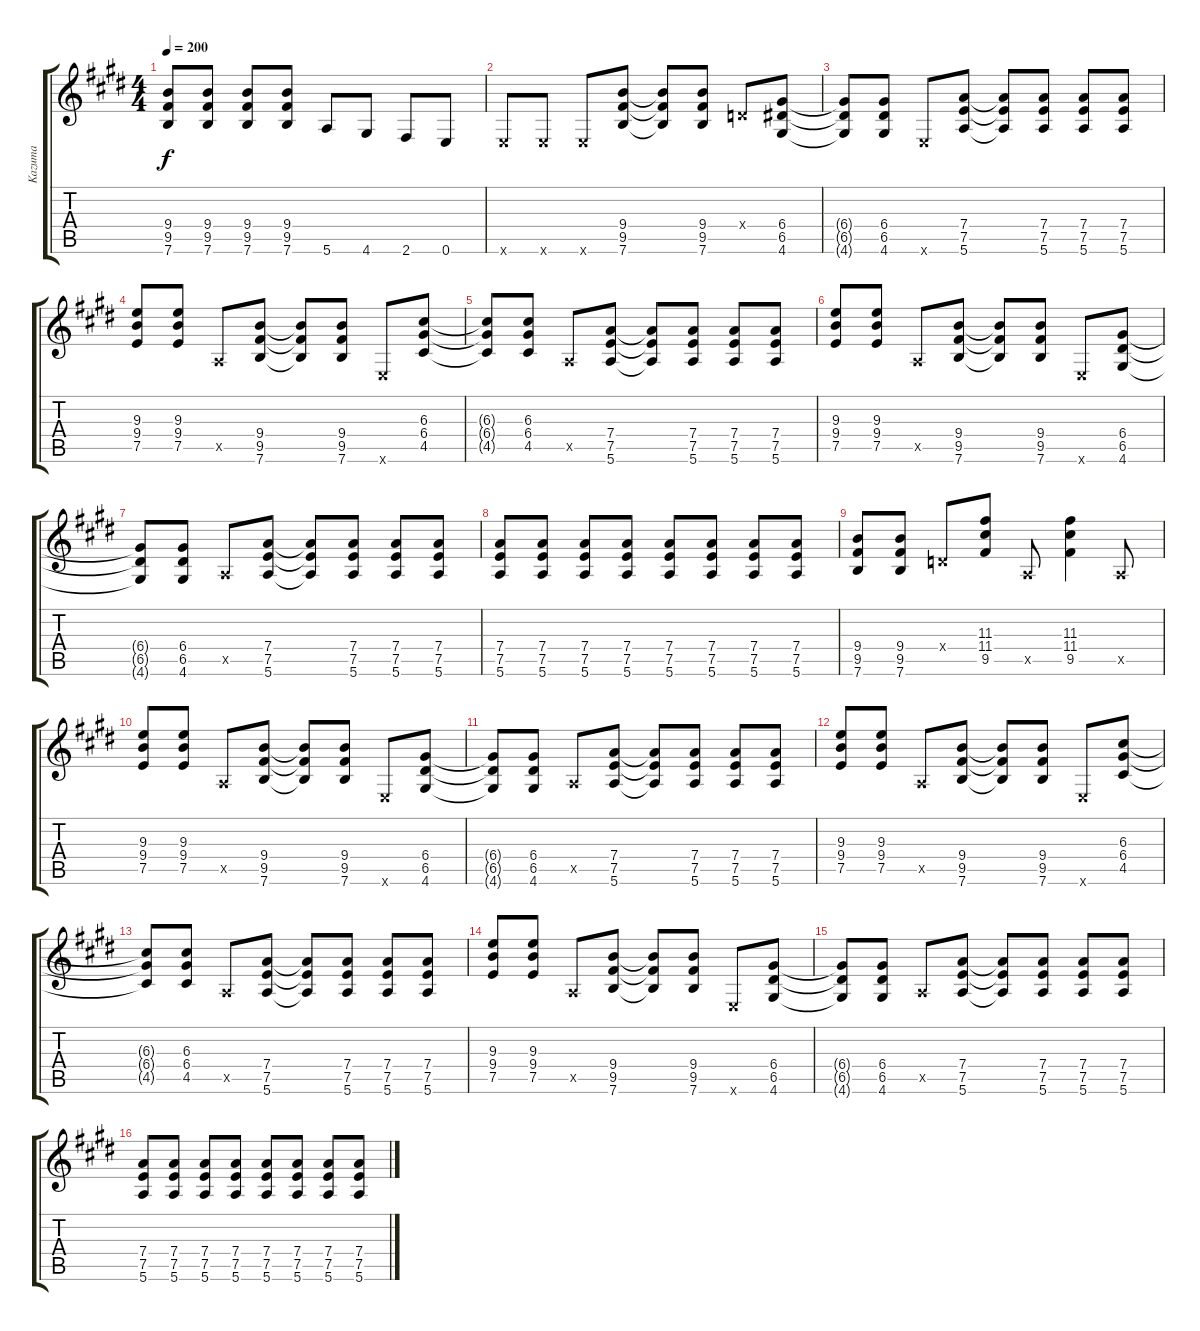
\track ("Kazuma" "Kazuma") {instrument distortionguitar}
\staff {score tabs}
\tuning (E4 B3 G3 D3 A2 E2) {hide}
\ts (4 4)
\tempo 200
\clef g2
\ks e
(9.4 9.5 7.6).8{dy f} (9.4 9.5 7.6).8 (9.4 9.5 7.6).8 (9.4 9.5 7.6).8 5.6.8 4.6.8 2.6.8 0.6.8 |
0.6{x}.8 0.6{x}.8 0.6{x}.8 (9.4 9.5 7.6).8 (9.4{t} 9.5{t} 7.6{t}).8 (9.4 9.5 7.6).8 0.4{x}.8 (6.4 6.5 4.6).8 |
(6.4{t} 6.5{t} 4.6{t}).8 (6.4 6.5 4.6).8 0.6{x}.8 (7.4 7.5 5.6).8 (7.4{t} 7.5{t} 5.6{t}).8 (7.4 7.5 5.6).8 (7.4 7.5 5.6).8 (7.4 7.5 5.6).8 |
(9.3 9.4 7.5).8 (9.3 9.4 7.5).8 0.5{x}.8 (9.4 9.5 7.6).8 (9.4{t} 9.5{t} 7.6{t}).8 (9.4 9.5 7.6).8 0.6{x}.8 (6.3 6.4 4.5).8 |
(6.3{t} 6.4{t} 4.5{t}).8 (6.3 6.4 4.5).8 0.5{x}.8 (7.4 7.5 5.6).8 (7.4{t} 7.5{t} 5.6{t}).8 (7.4 7.5 5.6).8 (7.4 7.5 5.6).8 (7.4 7.5 5.6).8 |
(9.3 9.4 7.5).8 (9.3 9.4 7.5).8 0.5{x}.8 (9.4 9.5 7.6).8 (9.4{t} 9.5{t} 7.6{t}).8 (9.4 9.5 7.6).8 0.6{x}.8 (6.4 6.5 4.6).8 |
(6.4{t} 6.5{t} 4.6{t}).8 (6.4 6.5 4.6).8 0.5{x}.8 (7.4 7.5 5.6).8 (7.4{t} 7.5{t} 5.6{t}).8 (7.4 7.5 5.6).8 (7.4 7.5 5.6).8 (7.4 7.5 5.6).8 |
(7.4 7.5 5.6).8 (7.4 7.5 5.6).8 (7.4 7.5 5.6).8 (7.4 7.5 5.6).8 (7.4 7.5 5.6).8 (7.4 7.5 5.6).8 (7.4 7.5 5.6).8 (7.4 7.5 5.6).8 |
(9.4 9.5 7.6).8 (9.4 9.5 7.6).8 0.4{x}.8 (11.3 11.4 9.5).8 0.5{x}.8 (11.3 11.4 9.5).4 0.5{x}.8 |
(9.3 9.4 7.5).8 (9.3 9.4 7.5).8 0.5{x}.8 (9.4 9.5 7.6).8 (9.4{t} 9.5{t} 7.6{t}).8 (9.4 9.5 7.6).8 0.6{x}.8 (6.4 6.5 4.6).8 |
(6.4{t} 6.5{t} 4.6{t}).8 (6.4 6.5 4.6).8 0.5{x}.8 (7.4 7.5 5.6).8 (7.4{t} 7.5{t} 5.6{t}).8 (7.4 7.5 5.6).8 (7.4 7.5 5.6).8 (7.4 7.5 5.6).8 |
(9.3 9.4 7.5).8 (9.3 9.4 7.5).8 0.5{x}.8 (9.4 9.5 7.6).8 (9.4{t} 9.5{t} 7.6{t}).8 (9.4 9.5 7.6).8 0.6{x}.8 (6.3 6.4 4.5).8 |
(6.3{t} 6.4{t} 4.5{t}).8 (6.3 6.4 4.5).8 0.5{x}.8 (7.4 7.5 5.6).8 (7.4{t} 7.5{t} 5.6{t}).8 (7.4 7.5 5.6).8 (7.4 7.5 5.6).8 (7.4 7.5 5.6).8 |
(9.3 9.4 7.5).8 (9.3 9.4 7.5).8 0.5{x}.8 (9.4 9.5 7.6).8 (9.4{t} 9.5{t} 7.6{t}).8 (9.4 9.5 7.6).8 0.6{x}.8 (6.4 6.5 4.6).8 |
(6.4{t} 6.5{t} 4.6{t}).8 (6.4 6.5 4.6).8 0.5{x}.8 (7.4 7.5 5.6).8 (7.4{t} 7.5{t} 5.6{t}).8 (7.4 7.5 5.6).8 (7.4 7.5 5.6).8 (7.4 7.5 5.6).8 |
(7.4 7.5 5.6).8 (7.4 7.5 5.6).8 (7.4 7.5 5.6).8 (7.4 7.5 5.6).8 (7.4 7.5 5.6).8 (7.4 7.5 5.6).8 (7.4 7.5 5.6).8 (7.4 7.5 5.6).8
